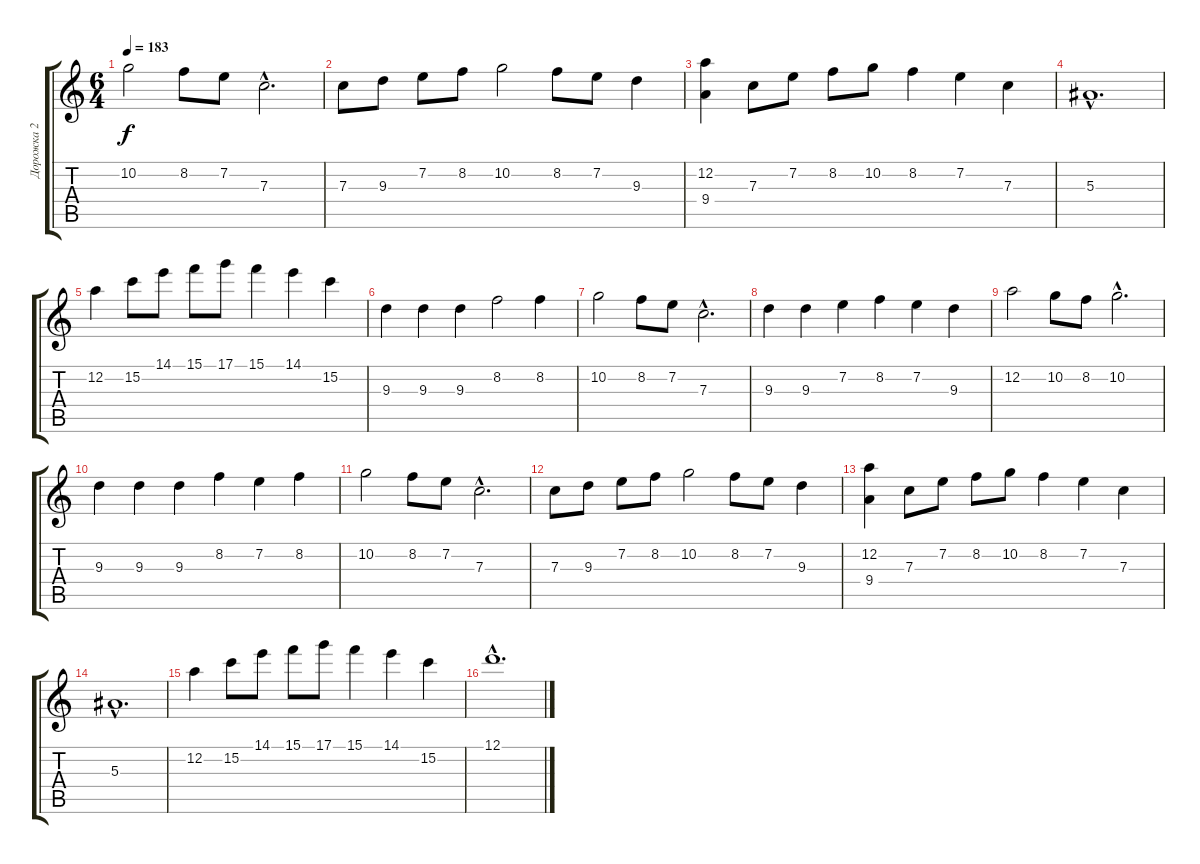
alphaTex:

\track ("Дорожка 2" "Дорожка 2") {instrument acousticguitarnylon}
\staff {score tabs}
\tuning (D4 A3 F3 C3 G2 D2) {hide}
\ts (6 4)
\tempo 183
\clef g2
\ks c
10.2.2{dy f} 8.2.8 7.2.8 7.3{hac}.2{d} |
7.3.8 9.3.8 7.2.8 8.2.8 10.2.2 8.2.8 7.2.8 9.3.4 |
(12.2 9.4).4 7.3.8 7.2.8 8.2.8 10.2.8 8.2.4 7.2.4 7.3.4 |
5.3{hac}.1{d} |
12.2.4 15.2.8 14.1.8 15.1.8 17.1.8 15.1.4 14.1.4 15.2.4 |
9.3.4 9.3.4 9.3.4 8.2.2 8.2.4 |
10.2.2 8.2.8 7.2.8 7.3{hac}.2{d} |
9.3.4 9.3.4 7.2.4 8.2.4 7.2.4 9.3.4 |
12.2.2 10.2.8 8.2.8 10.2{hac}.2{d} |
9.3.4 9.3.4 9.3.4 8.2.4 7.2.4 8.2.4 |
10.2.2 8.2.8 7.2.8 7.3{hac}.2{d} |
7.3.8 9.3.8 7.2.8 8.2.8 10.2.2 8.2.8 7.2.8 9.3.4 |
(12.2 9.4).4 7.3.8 7.2.8 8.2.8 10.2.8 8.2.4 7.2.4 7.3.4 |
5.3{hac}.1{d} |
12.2.4 15.2.8 14.1.8 15.1.8 17.1.8 15.1.4 14.1.4 15.2.4 |
12.1{hac}.1{d}
